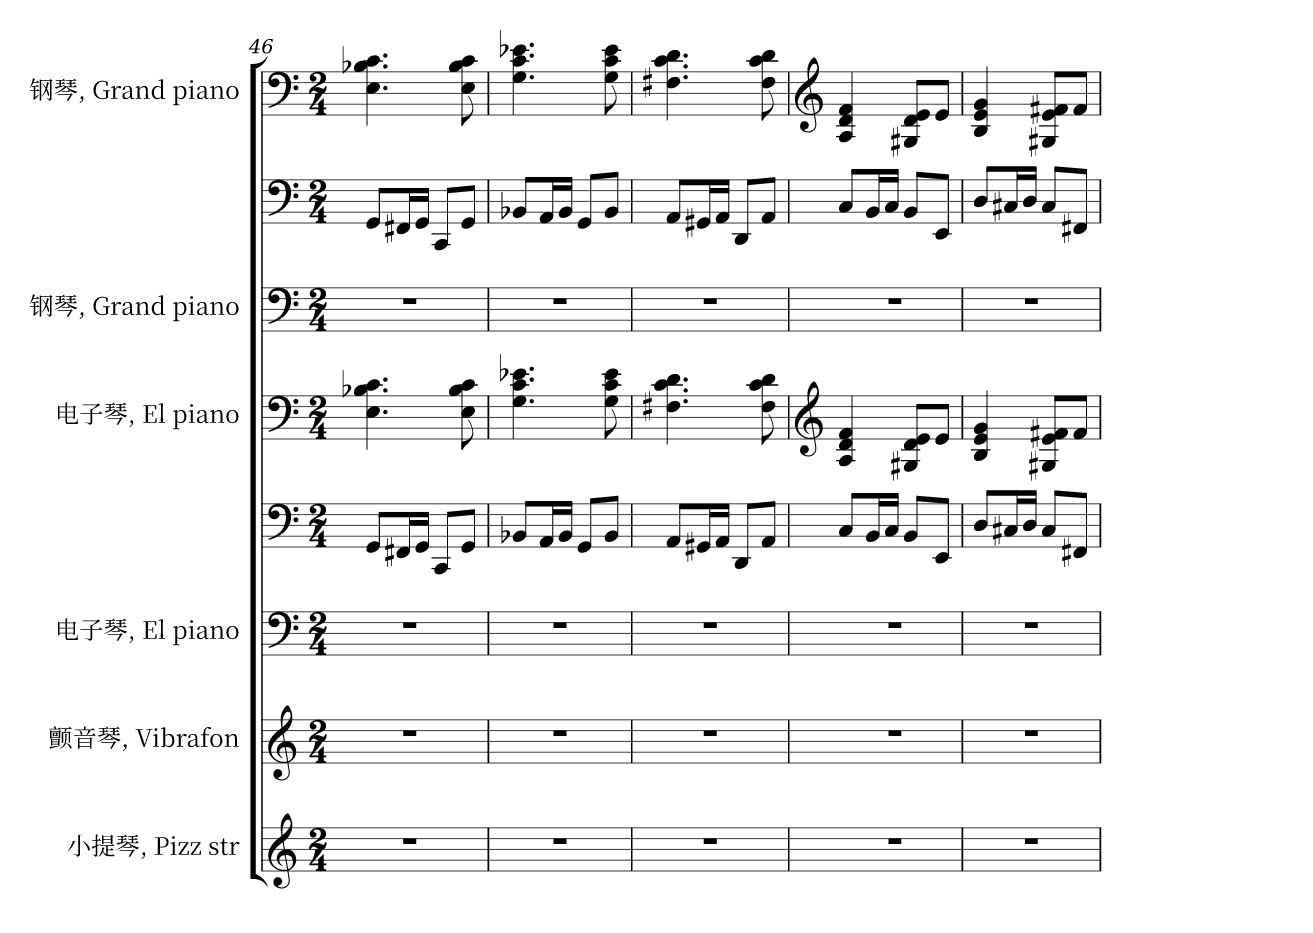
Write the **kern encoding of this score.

**kern	**kern	**kern	**kern	**kern	**kern	**kern	**kern
*part6	*part5	*part4	*part4	*part3	*part2	*part2	*part1
*staff8	*staff7	*staff6	*staff5	*staff4	*staff3	*staff2	*staff1
*I"小提琴, Pizz str	*I"颤音琴, Vibrafon	*I"电子琴, El piano	*	*I"电子琴, El piano	*I"钢琴, Grand piano	*	*I"钢琴, Grand piano
*	*I'Vib.	*I'El. Pno.	*	*I'El. Pno.	*I'Pno.	*	*I'Pno.
*clefG2	*clefG2	*clefF4	*clefF4	*clefF4	*clefF4	*clefF4	*clefF4
*k[]	*k[]	*k[]	*k[]	*k[]	*k[]	*k[]	*k[]
*M2/4	*M2/4	*M2/4	*M2/4	*M2/4	*M2/4	*M2/4	*M2/4
=46	=46	=46	=46	=46	=46	=46	=46
2r	2r	2r	8GG/L	4.E\ 4.B-X\ 4.c\	2r	8GG/L	4.E\ 4.B-X\ 4.c\
.	.	.	16FF#X/L	.	.	16FF#X/L	.
.	.	.	16GG/JJ	.	.	16GG/JJ	.
.	.	.	8CC/L	.	.	8CC/L	.
.	.	.	8GG/J	8E\ 8B-\ 8c\	.	8GG/J	8E\ 8B-\ 8c\
=47	=47	=47	=47	=47	=47	=47	=47
2r	2r	2r	8BB-X/L	4.G\ 4.c\ 4.e-X\	2r	8BB-X/L	4.G\ 4.c\ 4.e-X\
.	.	.	16AA/L	.	.	16AA/L	.
.	.	.	16BB-/JJ	.	.	16BB-/JJ	.
.	.	.	8GG/L	.	.	8GG/L	.
.	.	.	8BB-/J	8G\ 8c\ 8e-\	.	8BB-/J	8G\ 8c\ 8e-\
=48	=48	=48	=48	=48	=48	=48	=48
2r	2r	2r	8AA/L	4.F#X\ 4.c\ 4.d\	2r	8AA/L	4.F#X\ 4.c\ 4.d\
.	.	.	16GG#X/L	.	.	16GG#X/L	.
.	.	.	16AA/JJ	.	.	16AA/JJ	.
.	.	.	8DD/L	.	.	8DD/L	.
.	.	.	8AA/J	8F#\ 8c\ 8d\	.	8AA/J	8F#\ 8c\ 8d\
=49	=49	=49	=49	=49	=49	=49	=49
*	*	*	*	*clefG2	*	*	*clefG2
2r	2r	2r	8C/L	4A/ 4d/ 4f/	2r	8C/L	4A/ 4d/ 4f/
.	.	.	16BB/L	.	.	16BB/L	.
.	.	.	16C/JJ	.	.	16C/JJ	.
.	.	.	8BB/L	8G#X/ 8d/ 8e/L	.	8BB/L	8G#X/ 8d/ 8e/L
.	.	.	8EE/J	8e/J	.	8EE/J	8e/J
!!LO:PB:g=z
=50	=50	=50	=50	=50	=50	=50	=50
2r	2r	2r	8D/L	4B/ 4e/ 4g/	2r	8D/L	4B/ 4e/ 4g/
.	.	.	16C#X/L	.	.	16C#X/L	.
.	.	.	16D/JJ	.	.	16D/JJ	.
.	.	.	8C#/L	8G#X/ 8e/ 8f#X/L	.	8C#/L	8G#X/ 8e/ 8f#X/L
.	.	.	8FF#X/J	8f#/J	.	8FF#X/J	8f#/J
=	=	=	=	=	=	=	=
*-	*-	*-	*-	*-	*-	*-	*-
